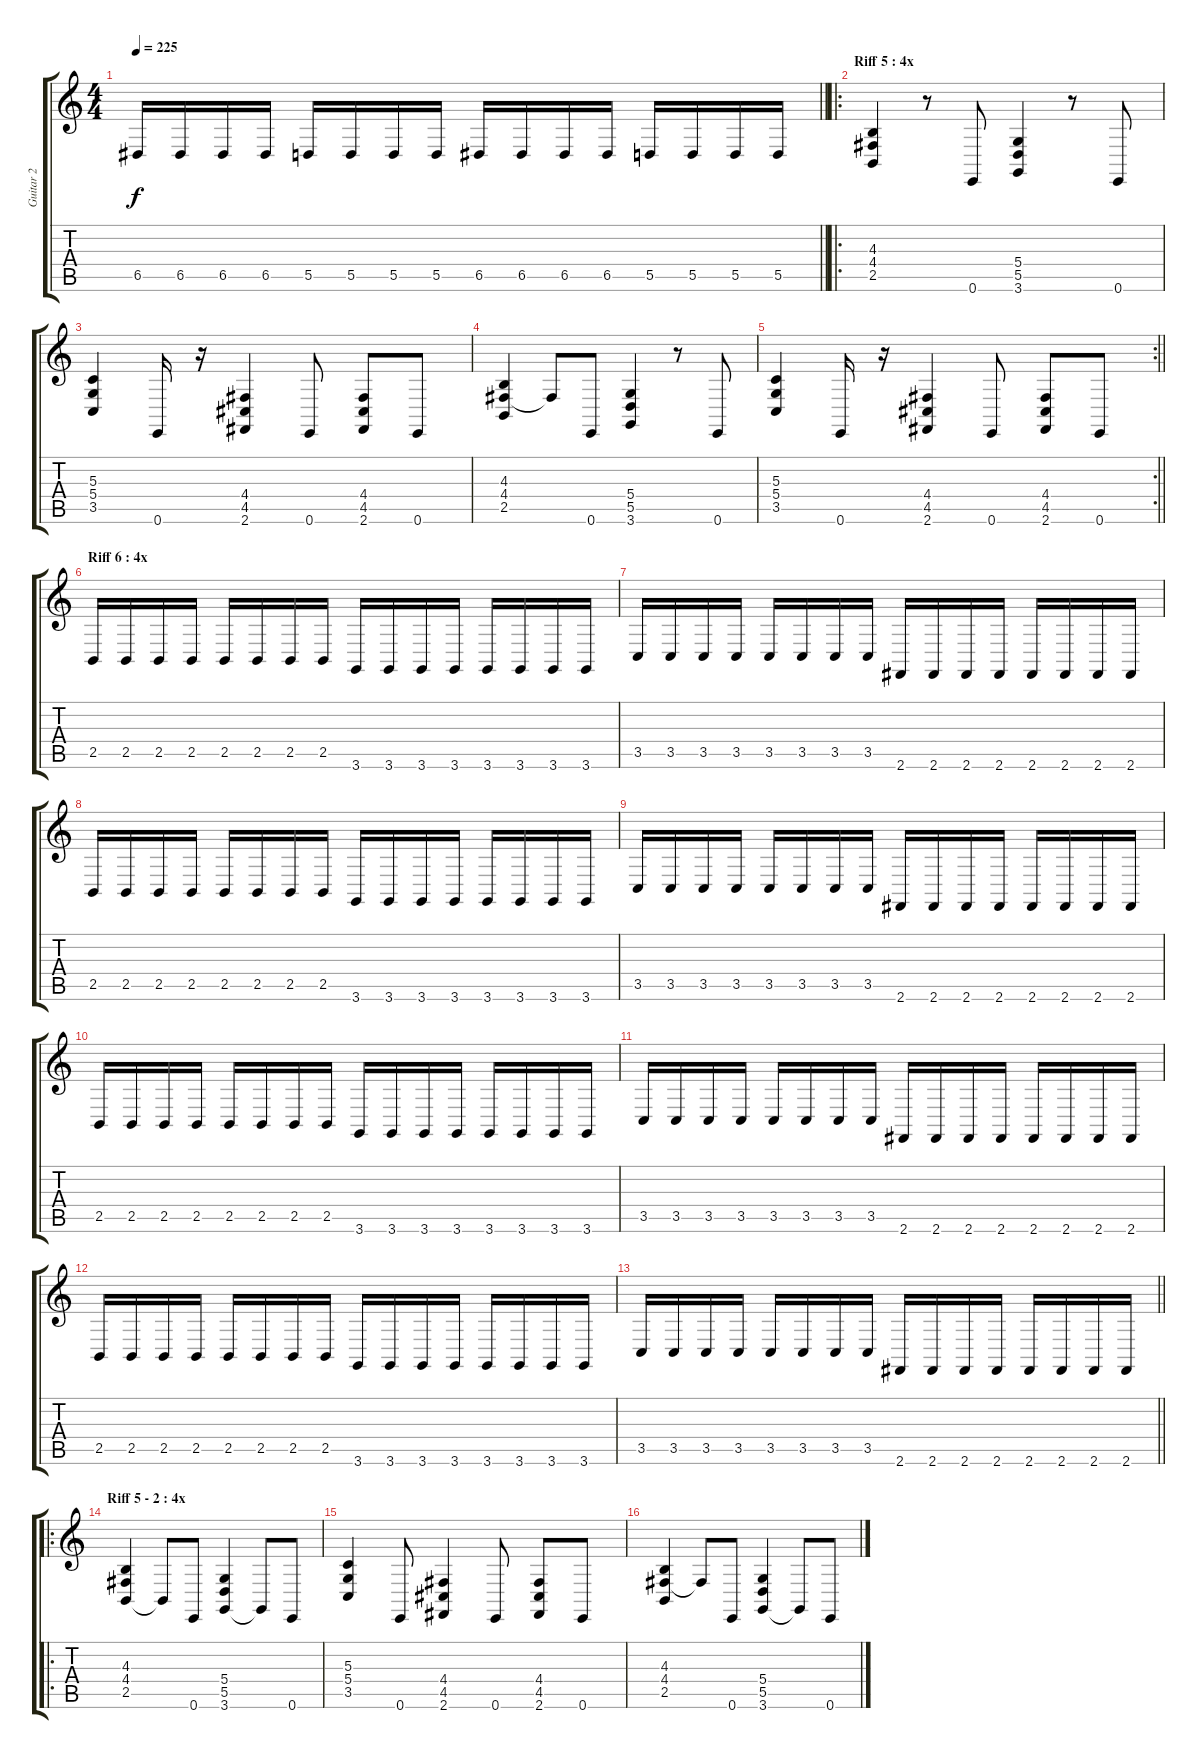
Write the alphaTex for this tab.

\track ("Guitar 2" "Guitar 2") {instrument electricgrandpiano}
\staff {score tabs}
\tuning (E4 B3 G3 D3 A2 E2) {hide}
\ts (4 4)
\tempo 225
\clef g2
\barLineRight lightlight
\ks c
6.5.16{dy f} 6.5.16 6.5.16 6.5.16 5.5.16 5.5.16 5.5.16 5.5.16 6.5.16 6.5.16 6.5.16 6.5.16 5.5.16 5.5.16 5.5.16 5.5.16 |
\ro
\section ("" "Riff 5 : 4x")
(4.3 4.4 2.5).4 r.8 0.6.8 (5.4 5.5 3.6).4 r.8 0.6.8 |
(5.3 5.4 3.5).4 0.6.16 r.16 (4.4 4.5 2.6).4 0.6.8 (4.4 4.5 2.6).8 0.6.8 |
(4.3 4.4 2.5).4 4.4{t}.8 0.6.8 (5.4 5.5 3.6).4 r.8 0.6.8 |
\rc 2
\barLineRight lightlight
(5.3 5.4 3.5).4 0.6.16 r.16 (4.4 4.5 2.6).4 0.6.8 (4.4 4.5 2.6).8 0.6.8 |
\section ("" "Riff 6 : 4x")
2.5.16 2.5.16 2.5.16 2.5.16 2.5.16 2.5.16 2.5.16 2.5.16 3.6.16 3.6.16 3.6.16 3.6.16 3.6.16 3.6.16 3.6.16 3.6.16 |
3.5.16 3.5.16 3.5.16 3.5.16 3.5.16 3.5.16 3.5.16 3.5.16 2.6.16 2.6.16 2.6.16 2.6.16 2.6.16 2.6.16 2.6.16 2.6.16 |
2.5.16 2.5.16 2.5.16 2.5.16 2.5.16 2.5.16 2.5.16 2.5.16 3.6.16 3.6.16 3.6.16 3.6.16 3.6.16 3.6.16 3.6.16 3.6.16 |
3.5.16 3.5.16 3.5.16 3.5.16 3.5.16 3.5.16 3.5.16 3.5.16 2.6.16 2.6.16 2.6.16 2.6.16 2.6.16 2.6.16 2.6.16 2.6.16 |
2.5.16 2.5.16 2.5.16 2.5.16 2.5.16 2.5.16 2.5.16 2.5.16 3.6.16 3.6.16 3.6.16 3.6.16 3.6.16 3.6.16 3.6.16 3.6.16 |
3.5.16 3.5.16 3.5.16 3.5.16 3.5.16 3.5.16 3.5.16 3.5.16 2.6.16 2.6.16 2.6.16 2.6.16 2.6.16 2.6.16 2.6.16 2.6.16 |
2.5.16 2.5.16 2.5.16 2.5.16 2.5.16 2.5.16 2.5.16 2.5.16 3.6.16 3.6.16 3.6.16 3.6.16 3.6.16 3.6.16 3.6.16 3.6.16 |
\barLineRight lightlight
3.5.16 3.5.16 3.5.16 3.5.16 3.5.16 3.5.16 3.5.16 3.5.16 2.6.16 2.6.16 2.6.16 2.6.16 2.6.16 2.6.16 2.6.16 2.6.16 |
\ro
\section ("" "Riff 5 - 2 : 4x")
(4.3 4.4 2.5).4 2.5{t}.8 0.6.8 (5.4 5.5 3.6).4 3.6{t}.8 0.6.8 |
(5.3 5.4 3.5).4 0.6.8 (4.4 4.5 2.6).4 0.6.8 (4.4 4.5 2.6).8 0.6.8 |
(4.3 4.4 2.5).4 4.4{t}.8 0.6.8 (5.4 5.5 3.6).4 3.6{t}.8 0.6.8
